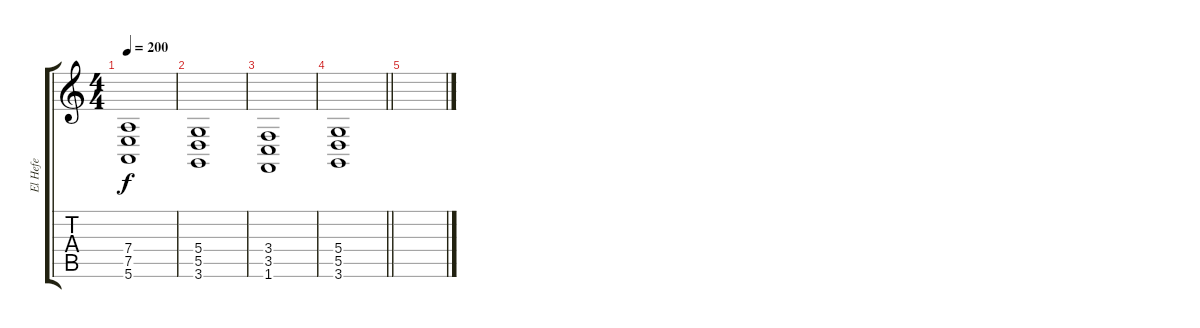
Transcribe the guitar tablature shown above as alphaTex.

\track ("El Hefe" "El Hefe") {instrument trumpet}
\staff {score tabs}
\tuning (E4 B3 G3 D3 A2 E2) {hide}
\ts (4 4)
\tempo 200
\clef g2
\ks c
(7.4 7.5 5.6).1{dy f volume 14 instrument distortionguitar} |
(5.4 5.5 3.6).1 |
(3.4 3.5 1.6).1 |
\barLineRight lightlight
(5.4 5.5 3.6).1 |
\section ("" "")
